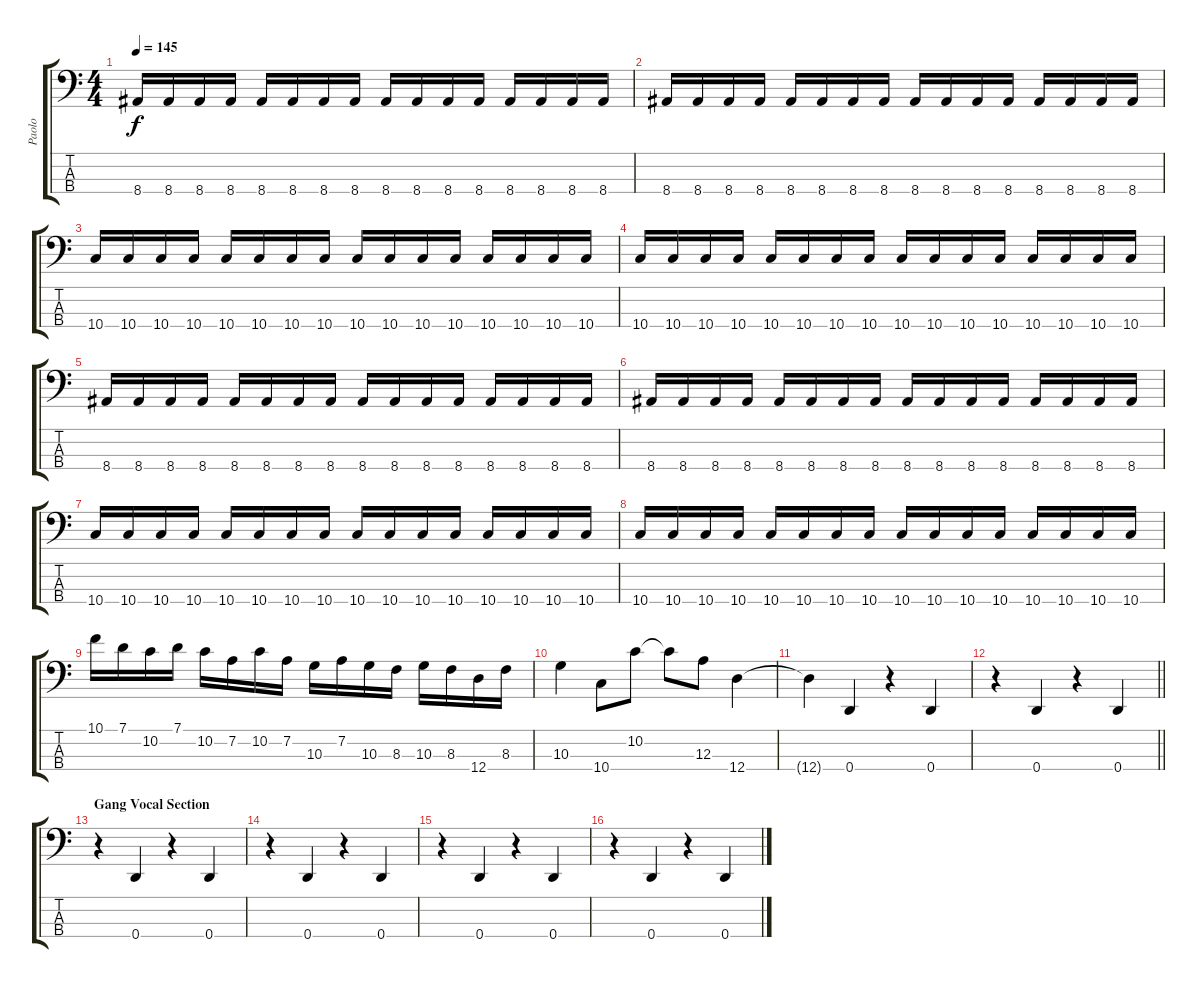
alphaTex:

\track ("Paolo" "Paolo") {instrument electricbasspick}
\staff {score tabs}
\tuning (G2 D2 A1 D1) {hide}
\ts (4 4)
\tempo 145
\clef f4
\ks c
8.4.16{dy f} 8.4.16 8.4.16 8.4.16 8.4.16 8.4.16 8.4.16 8.4.16 8.4.16 8.4.16 8.4.16 8.4.16 8.4.16 8.4.16 8.4.16 8.4.16 |
8.4.16 8.4.16 8.4.16 8.4.16 8.4.16 8.4.16 8.4.16 8.4.16 8.4.16 8.4.16 8.4.16 8.4.16 8.4.16 8.4.16 8.4.16 8.4.16 |
10.4.16 10.4.16 10.4.16 10.4.16 10.4.16 10.4.16 10.4.16 10.4.16 10.4.16 10.4.16 10.4.16 10.4.16 10.4.16 10.4.16 10.4.16 10.4.16 |
10.4.16 10.4.16 10.4.16 10.4.16 10.4.16 10.4.16 10.4.16 10.4.16 10.4.16 10.4.16 10.4.16 10.4.16 10.4.16 10.4.16 10.4.16 10.4.16 |
8.4.16 8.4.16 8.4.16 8.4.16 8.4.16 8.4.16 8.4.16 8.4.16 8.4.16 8.4.16 8.4.16 8.4.16 8.4.16 8.4.16 8.4.16 8.4.16 |
8.4.16 8.4.16 8.4.16 8.4.16 8.4.16 8.4.16 8.4.16 8.4.16 8.4.16 8.4.16 8.4.16 8.4.16 8.4.16 8.4.16 8.4.16 8.4.16 |
10.4.16 10.4.16 10.4.16 10.4.16 10.4.16 10.4.16 10.4.16 10.4.16 10.4.16 10.4.16 10.4.16 10.4.16 10.4.16 10.4.16 10.4.16 10.4.16 |
10.4.16 10.4.16 10.4.16 10.4.16 10.4.16 10.4.16 10.4.16 10.4.16 10.4.16 10.4.16 10.4.16 10.4.16 10.4.16 10.4.16 10.4.16 10.4.16 |
10.1.16 7.1.16 10.2.16 7.1.16 10.2.16 7.2.16 10.2.16 7.2.16 10.3.16 7.2.16 10.3.16 8.3.16 10.3.16 8.3.16 12.4.16 8.3.16 |
10.3.4 10.4.8 10.2.8 10.2{t}.8 12.3.8 12.4.4 |
12.4{t}.4 0.4.4 r.4 0.4.4 |
\barLineRight lightlight
r.4 0.4.4 r.4 0.4.4 |
\section ("" "Gang Vocal Section")
r.4 0.4.4 r.4 0.4.4 |
r.4 0.4.4 r.4 0.4.4 |
r.4 0.4.4 r.4 0.4.4 |
r.4 0.4.4 r.4 0.4.4
